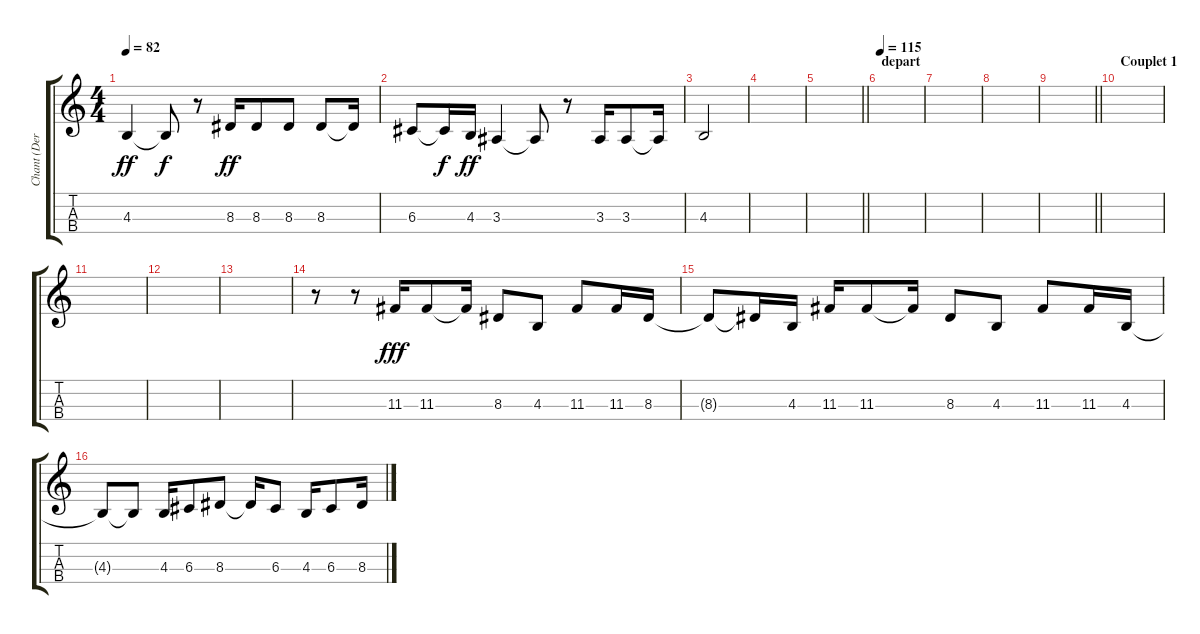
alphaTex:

\track ("Chant (Deryck)" "Chant (Der") {instrument lead1square}
\staff {score tabs}
\tuning (E4 B3 G3 D3) {hide}
\ts (4 4)
\tempo 82
\clef g2
\ks c
4.3.4{dy ff} 4.3{t}.8{dy f} r.8 8.3.16{dy ff} 8.3.8 8.3.8 8.3.8 8.3{t}.16 |
6.3.8 6.3{t}.16{dy f} 4.3.16{dy ff} 3.3.4 3.3{t}.8 r.8 3.3.16 3.3.8 3.3{t}.16 |
4.3.2{volume 0} |
|
\barLineRight lightlight
|
\section ("" "depart")
\tempo 120
\tempo 115
|
|
|
\barLineRight lightlight
|
\section ("" "Couplet 1")
|
|
|
|
r.8 r.8 11.3.16{dy fff} 11.3.8 11.3{t}.16 8.3.8 4.3.8 11.3.8 11.3.16 8.3.16 |
8.3{t}.8 8.3{t}.16 4.3.16 11.3.16 11.3.8 11.3{t}.16 8.3.8 4.3.8 11.3.8 11.3.16 4.3.16 |
4.3{t}.8 4.3{t}.8 4.3.16 6.3.8 8.3.8 8.3{t}.16 6.3.8 4.3.16 6.3.8 8.3.16
